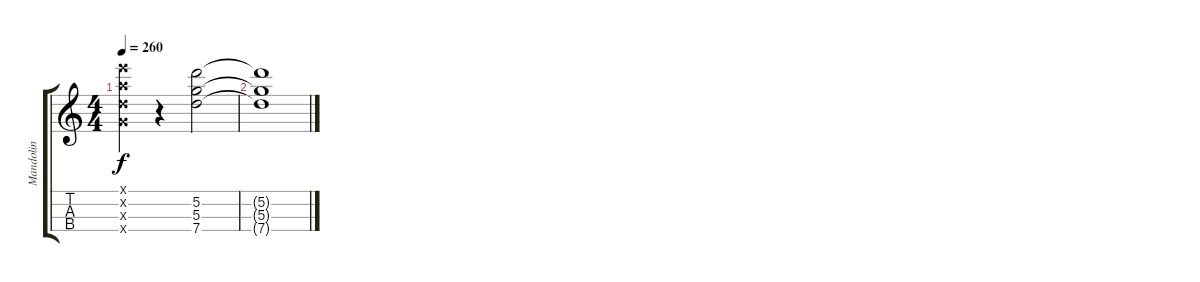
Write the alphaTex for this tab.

\track ("Mandolin" "Mandolin") {instrument acousticguitarnylon}
\staff {score tabs}
\tuning (E5 A4 D4 G3) {hide}
\ts (4 4)
\tempo 260
\clef g2
\ks c
(0.1{x} 0.2{x} 0.3{x} 0.4{x}).4{dy f} r.4 (5.2 5.3 7.4).2 |
(5.2{t} 5.3{t} 7.4{t}).1
